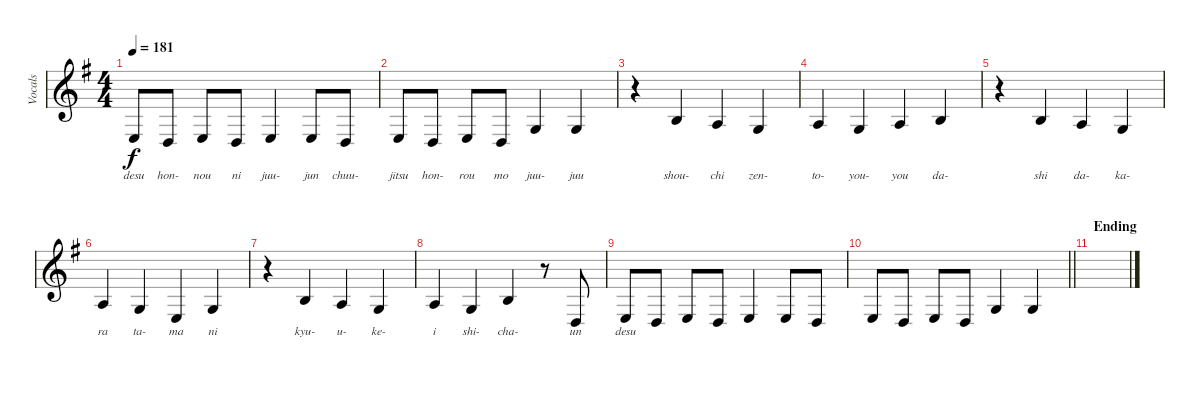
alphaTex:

\track ("Vocals" "Vocals") {instrument cello}
\staff {score}
\tuning (E4 B3 G3 D3 A2 E2) {hide}
\ts (4 4)
\tempo 181
\clef g2
\ks g
2.4.8{lyrics (0 "desu") lyrics (1 "") lyrics (2 "") lyrics (3 "") lyrics (4 "") dy f} 0.4.8{lyrics (0 "hon-") lyrics (1 "") lyrics (2 "") lyrics (3 "") lyrics (4 "")} 2.4.8{lyrics (0 "nou") lyrics (1 "") lyrics (2 "") lyrics (3 "") lyrics (4 "")} 0.4.8{lyrics (0 "ni") lyrics (1 "") lyrics (2 "") lyrics (3 "") lyrics (4 "")} 2.4.4{lyrics (0 "juu-") lyrics (1 "") lyrics (2 "") lyrics (3 "") lyrics (4 "")} 2.4.8{lyrics (0 "jun") lyrics (1 "") lyrics (2 "") lyrics (3 "") lyrics (4 "")} 0.4.8{lyrics (0 "chuu-") lyrics (1 "") lyrics (2 "") lyrics (3 "") lyrics (4 "")} |
2.4.8{lyrics (0 "jitsu") lyrics (1 "") lyrics (2 "") lyrics (3 "") lyrics (4 "")} 0.4.8{lyrics (0 "hon-") lyrics (1 "") lyrics (2 "") lyrics (3 "") lyrics (4 "")} 2.4.8{lyrics (0 "rou") lyrics (1 "") lyrics (2 "") lyrics (3 "") lyrics (4 "")} 0.4.8{lyrics (0 "mo") lyrics (1 "") lyrics (2 "") lyrics (3 "") lyrics (4 "")} 0.3.4{lyrics (0 "juu-") lyrics (1 "") lyrics (2 "") lyrics (3 "") lyrics (4 "")} 0.3.4{lyrics (0 "juu") lyrics (1 "") lyrics (2 "") lyrics (3 "") lyrics (4 "")} |
r.4 0.2.4{lyrics (0 "shou-") lyrics (1 "") lyrics (2 "") lyrics (3 "") lyrics (4 "")} 2.3.4{lyrics (0 "chi") lyrics (1 "") lyrics (2 "") lyrics (3 "") lyrics (4 "")} 0.3.4{lyrics (0 "zen-") lyrics (1 "") lyrics (2 "") lyrics (3 "") lyrics (4 "")} |
2.3.4{lyrics (0 "to-") lyrics (1 "") lyrics (2 "") lyrics (3 "") lyrics (4 "")} 0.3.4{lyrics (0 "you-") lyrics (1 "") lyrics (2 "") lyrics (3 "") lyrics (4 "")} 2.3.4{lyrics (0 "you") lyrics (1 "") lyrics (2 "") lyrics (3 "") lyrics (4 "")} 0.2.4{lyrics (0 "da-") lyrics (1 "") lyrics (2 "") lyrics (3 "") lyrics (4 "")} |
r.4 0.2.4{lyrics (0 "shi") lyrics (1 "") lyrics (2 "") lyrics (3 "") lyrics (4 "")} 2.3.4{lyrics (0 "da-") lyrics (1 "") lyrics (2 "") lyrics (3 "") lyrics (4 "")} 0.3.4{lyrics (0 "ka-") lyrics (1 "") lyrics (2 "") lyrics (3 "") lyrics (4 "")} |
2.3.4{lyrics (0 "ra") lyrics (1 "") lyrics (2 "") lyrics (3 "") lyrics (4 "")} 0.3.4{lyrics (0 "ta-") lyrics (1 "") lyrics (2 "") lyrics (3 "") lyrics (4 "")} 2.4.4{lyrics (0 "ma") lyrics (1 "") lyrics (2 "") lyrics (3 "") lyrics (4 "")} 0.3.4{lyrics (0 "ni") lyrics (1 "") lyrics (2 "") lyrics (3 "") lyrics (4 "")} |
r.4 0.2.4{lyrics (0 "kyu-") lyrics (1 "") lyrics (2 "") lyrics (3 "") lyrics (4 "")} 2.3.4{lyrics (0 "u-") lyrics (1 "") lyrics (2 "") lyrics (3 "") lyrics (4 "")} 0.3.4{lyrics (0 "ke-") lyrics (1 "") lyrics (2 "") lyrics (3 "") lyrics (4 "")} |
2.3.4{lyrics (0 "i") lyrics (1 "") lyrics (2 "") lyrics (3 "") lyrics (4 "")} 0.3.4{lyrics (0 "shi-") lyrics (1 "") lyrics (2 "") lyrics (3 "") lyrics (4 "")} 0.2.4{lyrics (0 "cha-") lyrics (1 "") lyrics (2 "") lyrics (3 "") lyrics (4 "")} r.8 0.4.8{lyrics (0 "un") lyrics (1 "") lyrics (2 "") lyrics (3 "") lyrics (4 "")} |
2.4.8{lyrics (0 "desu") lyrics (1 "") lyrics (2 "") lyrics (3 "") lyrics (4 "")} 0.4.8 2.4.8 0.4.8 2.4.4 2.4.8 0.4.8 |
\barLineRight lightlight
2.4.8 0.4.8 2.4.8 0.4.8 0.3.4 0.3.4 |
\section ("" "Ending")
